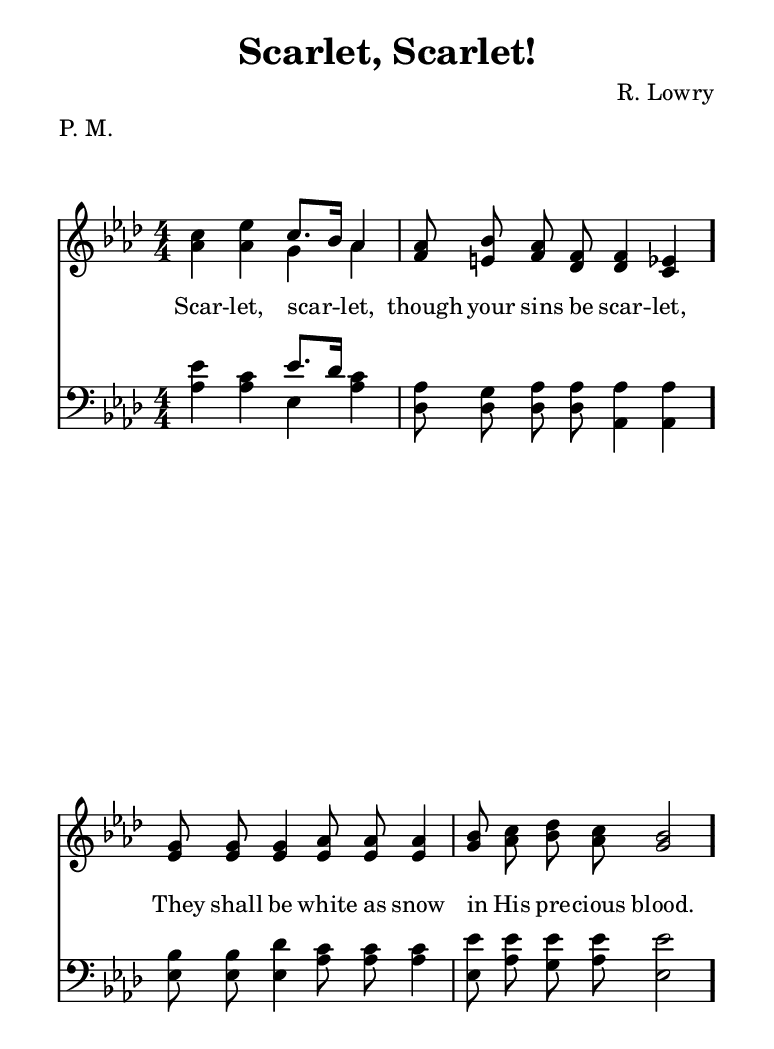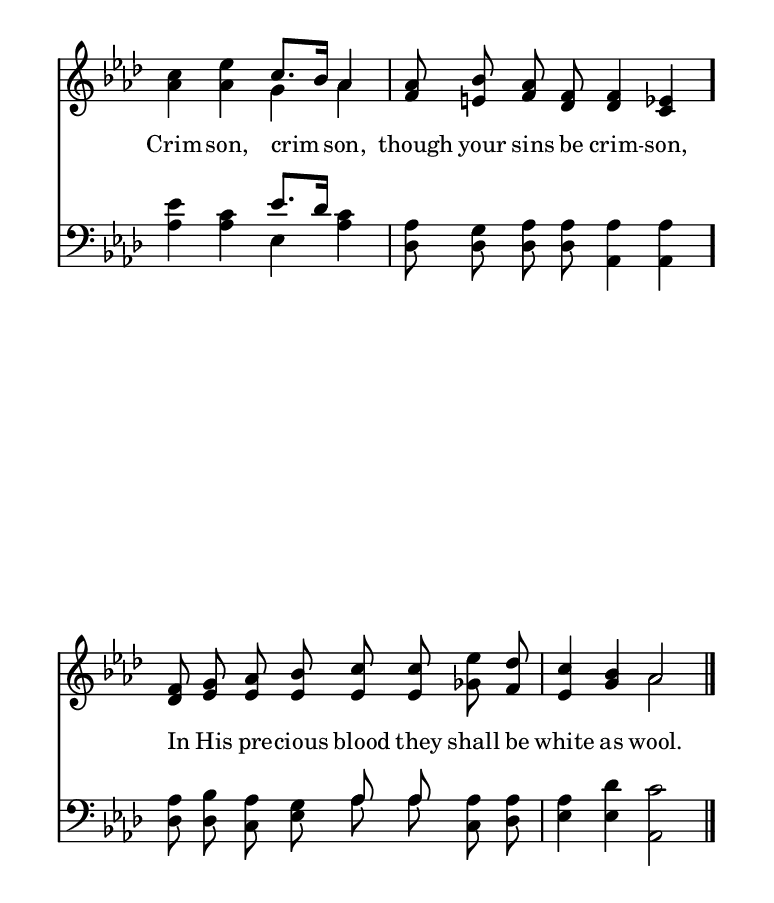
\include "common/global.ily"
\paper {
  \include "common/paper.ily"
  ragged-last-bottom = ##t
  system-system-spacing.padding = 11
}

\header{
  %children
  hymnnumber = "187"
  title = "Scarlet, Scarlet!"
  tunename = ""
  meter = "P. M." % something like 10. 11. 10. 11.
  poet = ""
  composer = "R. Lowry"
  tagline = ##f
}

global = {
  \include "common/overrides.ily"
  \override Staff.TimeSignature.style = #'numbered
  \time 4/4
  \override Score.MetronomeMark.transparent = ##t % hide all fermata changes too
  \tempo 4=80
  \key aes \major
  \autoBeamOff
}

notesSoprano = {
\global
\relative c'' {

  c4 ees c8.[ bes16] aes4 | aes8 bes aes f f4 ees
  g8 g g4 aes8 aes aes4 | bes8 c des c bes2 |
  c4 ees c8.[ bes16] aes4 | aes8 bes aes f f4 ees
  f8 g aes bes c c ees des | c4 bes aes2 |

  \bar "|."

}
}

notesAlto = {
\global
\relative e' {

  aes4 aes g aes | f8 e f des des4 c |
  ees8 ees ees4 ees8 ees ees4 | g8 aes bes aes g2 |
  aes4 aes g aes | f8 e f des des4 c |
  des8 ees ees ees ees ees ges f | ees4 g aes2 |

}
}

notesTenor = {
\global
\relative a' {

  ees4 c ees8.[ des16] c4 | aes8 g aes aes aes4 aes |
  bes8 bes des4 c8 c c4 | ees8 ees ees ees ees2 |
  ees4 c ees8.[ des16] c4 | aes8 g aes aes aes4 aes |
  aes8 bes aes g aes aes aes aes | aes4 des c2 |

}
}

notesBass = {
\global
\relative f {

  aes4 aes ees aes | des,8 des des des aes4 aes |
  ees'8 ees ees4 aes8 aes aes4 | ees8 aes g aes ees2 |
  aes4 aes ees aes | des,8 des des des aes4 aes |
  des8 des c ees aes aes c, des | ees4 ees aes,2 |

}
}

wordsA = \lyricmode {

Scar -- let, scar -- let, though your sins be scar -- let, \bar "."
They shall be white as snow in His pre -- cious blood. \bar "."
Crim -- son, crim -- son, though your sins be crim -- son, \bar "."
In His pre -- cious blood they shall be white as wool. \bar "."

}

\score {
  \context ChoirStaff <<
    \context Staff = upper <<
      \set Staff.autoBeaming = ##f
      \set ChoirStaff.systemStartDelimiter = #'SystemStartBar
      \set ChoirStaff.printPartCombineTexts = ##f
      \partcombine #'(2 . 9) \notesSoprano \notesAlto
      \context NullVoice = sopranos { \voiceOne << \notesSoprano >> }
      \context NullVoice = altos { \voiceTwo << \notesAlto >> }
      \context Lyrics = one   \lyricsto sopranos \wordsA
    >>
    \context Staff = men <<
      \set Staff.autoBeaming = ##f
      \clef bass
      \set ChoirStaff.printPartCombineTexts = ##f
      \partcombine #'(2 . 9) \notesTenor \notesBass
      \context NullVoice = tenors { \voiceOne << \notesTenor >> }
      \context NullVoice = basses { \voiceTwo << \notesBass >> }
    >>
  >>
  \layout {
    \include "common/layout.ily"
  }
  \midi{
    \include "common/midi.ily"
  }
}

\version "2.19.49"  % necessary for upgrading to future LilyPond versions.

% vi:set et ts=2 sw=2 ai nocindent syntax=lilypond:
